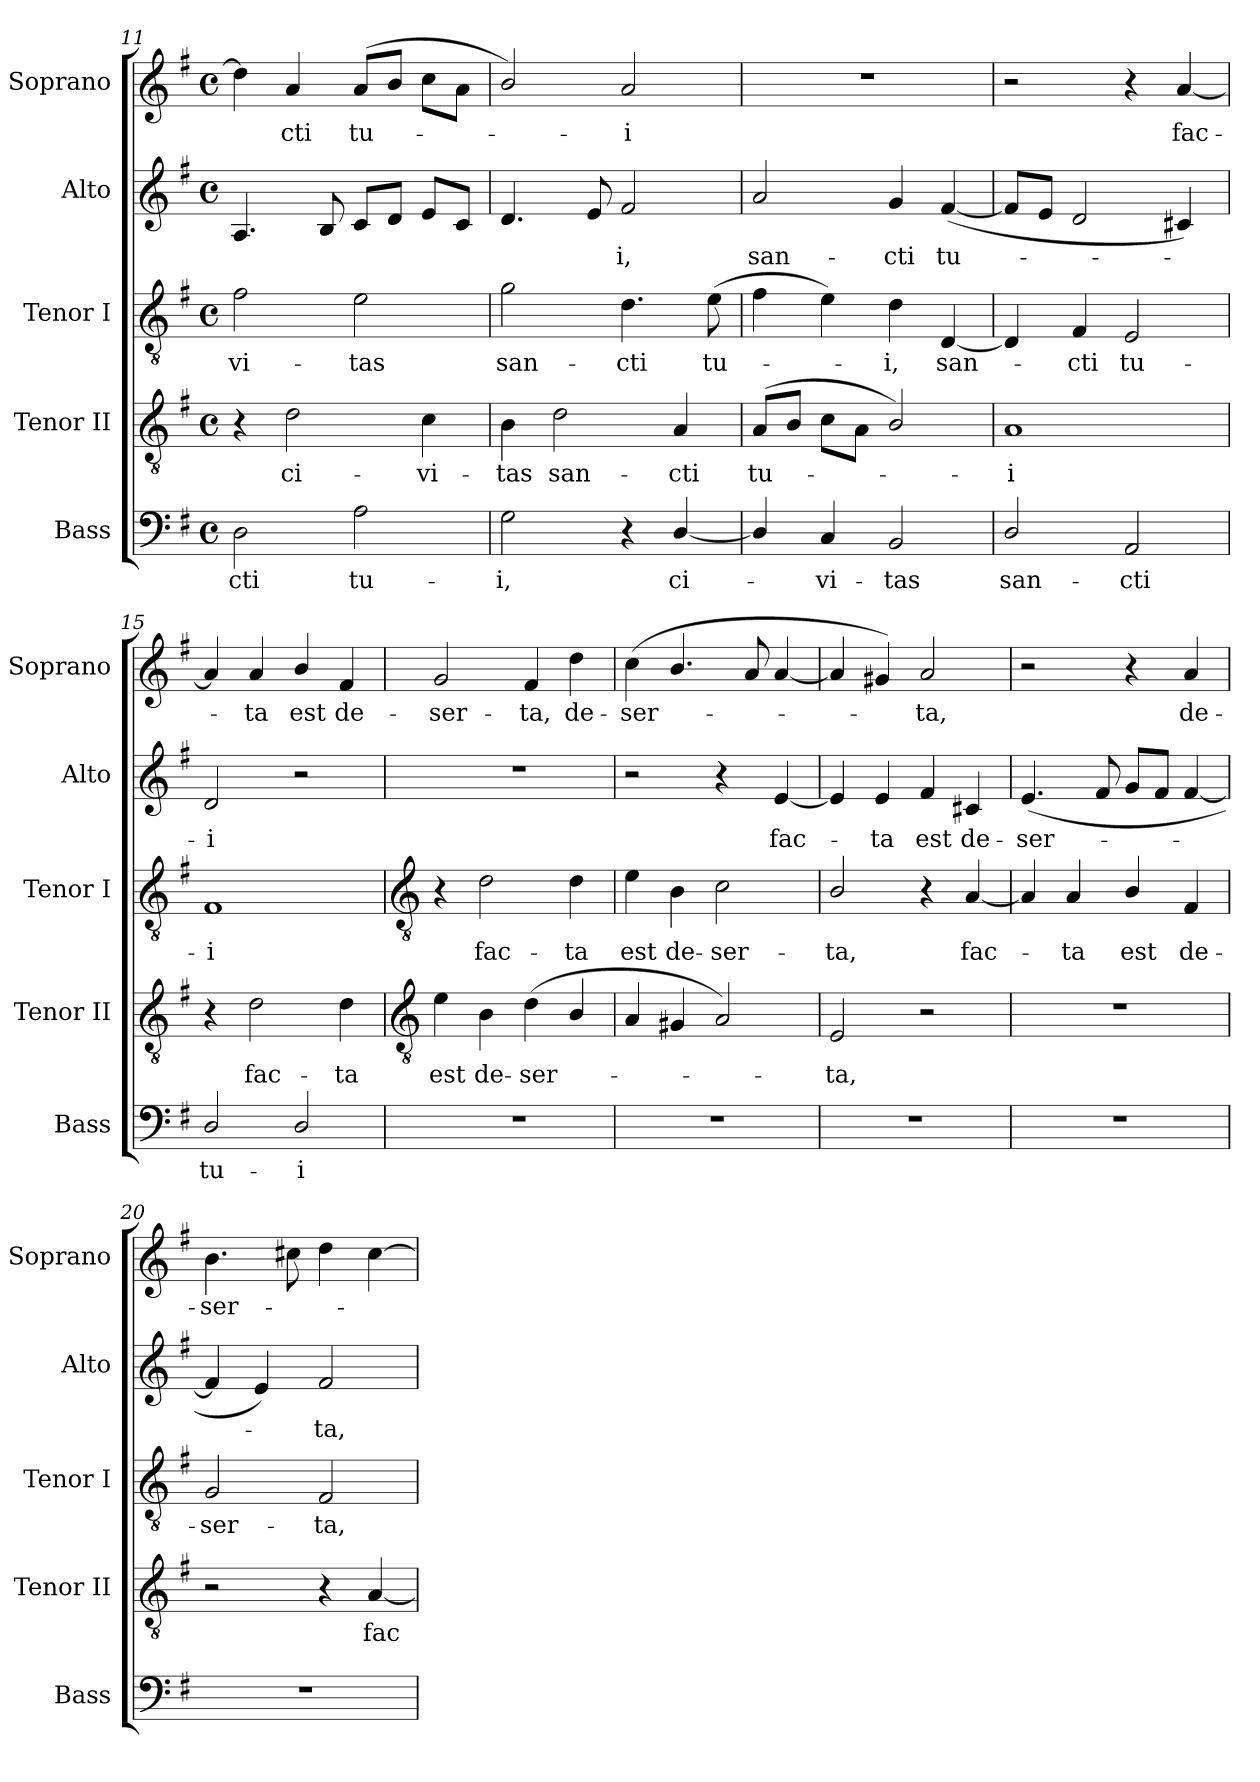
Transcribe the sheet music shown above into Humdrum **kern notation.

**kern	**text	**kern	**text	**kern	**text	**kern	**text	**kern	**text
*part5	*part5	*part4	*part4	*part3	*part3	*part2	*part2	*part1	*part1
*staff5	*staff5	*staff4	*staff4	*staff3	*staff3	*staff2	*staff2	*staff1	*staff1
*I"Bass	*	*I"Tenor II	*	*I"Tenor I	*	*I"Alto	*	*I"Soprano	*
*I'Bass	*	*I'Tenor II	*	*I'Tenor I	*	*I'Alto	*	*I'Soprano	*
*clefF4	*	*clefGv2	*	*clefGv2	*	*clefG2	*	*clefG2	*
*k[f#]	*	*k[f#]	*	*k[f#]	*	*k[f#]	*	*k[f#]	*
*G:	*	*G:	*	*G:	*	*G:	*	*G:	*
*M4/4	*	*M4/4	*	*M4/4	*	*M4/4	*	*M4/4	*
*met(c)	*	*met(c)	*	*met(c)	*	*met(c)	*	*met(c)	*
=11	=11	=11	=11	=11	=11	=11	=11	=11	=11
!	!LO:LY:b	!	!	!	!LO:LY:b	!	!	!	!
2D	-cti	4r	.	2f#	-vi-	4.A	.	4dd]	.
!	!	!	!LO:LY:b	!	!	!	!	!	!LO:LY:b
.	.	2d	ci-	.	.	.	.	4a	cti
.	.	.	.	.	.	8B	.	.	.
!	!LO:LY:b	!	!	!	!LO:LY:b	!	!	!	!LO:LY:b
2A	tu-	.	.	2e	-tas	8cL	.	(<8aL	tu-
.	.	.	.	.	.	8dJ	.	8bJ	.
!	!	!	!LO:LY:b	!	!	!	!	!	!
.	.	4c	-vi-	.	.	8eL	.	8ccL	.
.	.	.	.	.	.	8cJ	.	8aJ	.
=12	=12	=12	=12	=12	=12	=12	=12	=12	=12
!	!LO:LY:b	!	!LO:LY:b	!	!LO:LY:b	!	!	!	!
2G	-i,	4B	-tas	2g	san-	4.d	.	2b/)	.
!	!	!	!LO:LY:b	!	!	!	!	!	!
.	.	2d	san-	.	.	.	.	.	.
.	.	.	.	.	.	8e	.	.	.
!	!	!	!	!	!LO:LY:b	!	!LO:LY:b	!	!LO:LY:b
4r	.	.	.	4.d	-cti	2f#	i,	2a	i
!	!LO:LY:b	!	!LO:LY:b	!	!	!	!	!	!
[4D/	ci-	4A	-cti	.	.	.	.	.	.
!	!	!	!	!	!LO:LY:b	!	!	!	!
.	.	.	.	(>8e	tu-	.	.	.	.
=13	=13	=13	=13	=13	=13	=13	=13	=13	=13
!	!	!	!LO:LY:b	!	!	!	!LO:LY:b	!	!
4D/]	.	(>8AL	tu-	4f#	.	2a	san-	1r	.
.	.	8BJ	.	.	.	.	.	.	.
!	!LO:LY:b	!	!	!	!	!	!	!	!
4C	vi-	8cL	.	4e)	.	.	.	.	.
.	.	8AJ	.	.	.	.	.	.	.
!	!LO:LY:b	!	!	!	!LO:LY:b	!	!LO:LY:b	!	!
2BB	-tas	2B/)	.	4d	i,	4g	-cti	.	.
!	!	!	!	!	!LO:LY:b	!	!LO:LY:b	!	!
.	.	.	.	[4D	san-	(<[4f#	tu-	.	.
=14	=14	=14	=14	=14	=14	=14	=14	=14	=14
!	!LO:LY:b	!	!LO:LY:b	!	!	!	!	!	!
2D/	san-	1A	i	4D]	.	8f#L]	.	2r	.
.	.	.	.	.	.	8eJ	.	.	.
!	!	!	!	!	!LO:LY:b	!	!	!	!
.	.	.	.	4F#	cti	2d	.	.	.
!	!LO:LY:b	!	!	!	!LO:LY:b	!	!	!	!
2AA	-cti	.	.	2E	tu-	.	.	4r	.
!	!	!	!	!	!	!	!	!	!LO:LY:b
.	.	.	.	.	.	4c#X)	.	[4a	fac-
=15	=15	=15	=15	=15	=15	=15	=15	=15	=15
!	!LO:LY:b	!	!	!	!LO:LY:b	!	!LO:LY:b	!	!
2D/	tu-	4r	.	1F#	-i	2d	i	4a]	.
!	!	!	!LO:LY:b	!	!	!	!	!	!LO:LY:b
.	.	2d	fac-	.	.	.	.	4a	ta
!	!LO:LY:b	!	!	!	!	!	!	!	!LO:LY:b
2D/	-i	.	.	.	.	2r	.	4b/	est
!	!	!	!LO:LY:b	!	!	!	!	!	!LO:LY:b
.	.	4d	-ta	.	.	.	.	4f#	de-
!!LO:LB:g=z
=16	=16	=16	=16	=16	=16	=16	=16	=16	=16
*	*	*clefGv2	*	*clefGv2	*	*	*	*	*
!	!	!	!LO:LY:b	!	!	!	!	!	!LO:LY:b
1r	.	4e	est	4r	.	1r	.	2g	-ser-
!	!	!	!LO:LY:b	!	!LO:LY:b	!	!	!	!
.	.	4B	de-	2d	fac-	.	.	.	.
!	!	!	!LO:LY:b	!	!	!	!	!	!LO:LY:b
.	.	(<4d	-ser-	.	.	.	.	4f#	-ta,
!	!	!	!	!	!LO:LY:b	!	!	!	!LO:LY:b
.	.	4B/	.	4d	-ta	.	.	4dd	de-
=17	=17	=17	=17	=17	=17	=17	=17	=17	=17
!	!	!	!	!	!LO:LY:b	!	!	!	!LO:LY:b
1r	.	4A	.	4e	est	2r	.	(<4cc	-ser-
!	!	!	!	!	!LO:LY:b	!	!	!	!
.	.	4G#X	.	4B	de-	.	.	4.b/	.
!	!	!	!	!	!LO:LY:b	!	!	!	!
.	.	2A)	.	2c	-ser-	4r	.	.	.
.	.	.	.	.	.	.	.	8a	.
!	!	!	!	!	!	!	!LO:LY:b	!	!
.	.	.	.	.	.	[4e	fac-	[4a	.
=18	=18	=18	=18	=18	=18	=18	=18	=18	=18
!	!	!	!LO:LY:b	!	!LO:LY:b	!	!	!	!
1r	.	2E	ta,	2B/	-ta,	4e]	.	4a]	.
!	!	!	!	!	!	!	!LO:LY:b	!	!
.	.	.	.	.	.	4e	ta	4g#X)	.
!	!	!	!	!	!	!	!LO:LY:b	!	!LO:LY:b
.	.	2r	.	4r	.	4f#	est	2a	ta,
!	!	!	!	!	!LO:LY:b	!	!LO:LY:b	!	!
.	.	.	.	[4A	fac-	4c#X	de-	.	.
=19	=19	=19	=19	=19	=19	=19	=19	=19	=19
!	!	!	!	!	!	!	!LO:LY:b	!	!
1r	.	1r	.	4A]	.	(<4.e	-ser-	2r	.
!	!	!	!	!	!LO:LY:b	!	!	!	!
.	.	.	.	4A	ta	.	.	.	.
.	.	.	.	.	.	8f#	.	.	.
!	!	!	!	!	!LO:LY:b	!	!	!	!
.	.	.	.	4B/	est	8gL	.	4r	.
.	.	.	.	.	.	8f#J	.	.	.
!	!	!	!	!	!LO:LY:b	!	!	!	!LO:LY:b
.	.	.	.	4F#	de-	[4f#	.	4a	de-
=20	=20	=20	=20	=20	=20	=20	=20	=20	=20
!	!	!	!	!	!LO:LY:b	!	!	!	!LO:LY:b
1r	.	2r	.	2G	-ser-	4f#]	.	4.b	-ser-
.	.	.	.	.	.	4e)	.	.	.
.	.	.	.	.	.	.	.	8cc#X	.
!	!	!	!	!	!LO:LY:b	!	!LO:LY:b	!	!
.	.	4r	.	2F#	-ta,	2f#	ta,	4dd	.
!	!	!	!LO:LY:b	!	!	!	!	!	!
.	.	[4A	fac-	.	.	.	.	[4cc#	.
=	=	=	=	=	=	=	=	=	=
*-	*-	*-	*-	*-	*-	*-	*-	*-	*-
